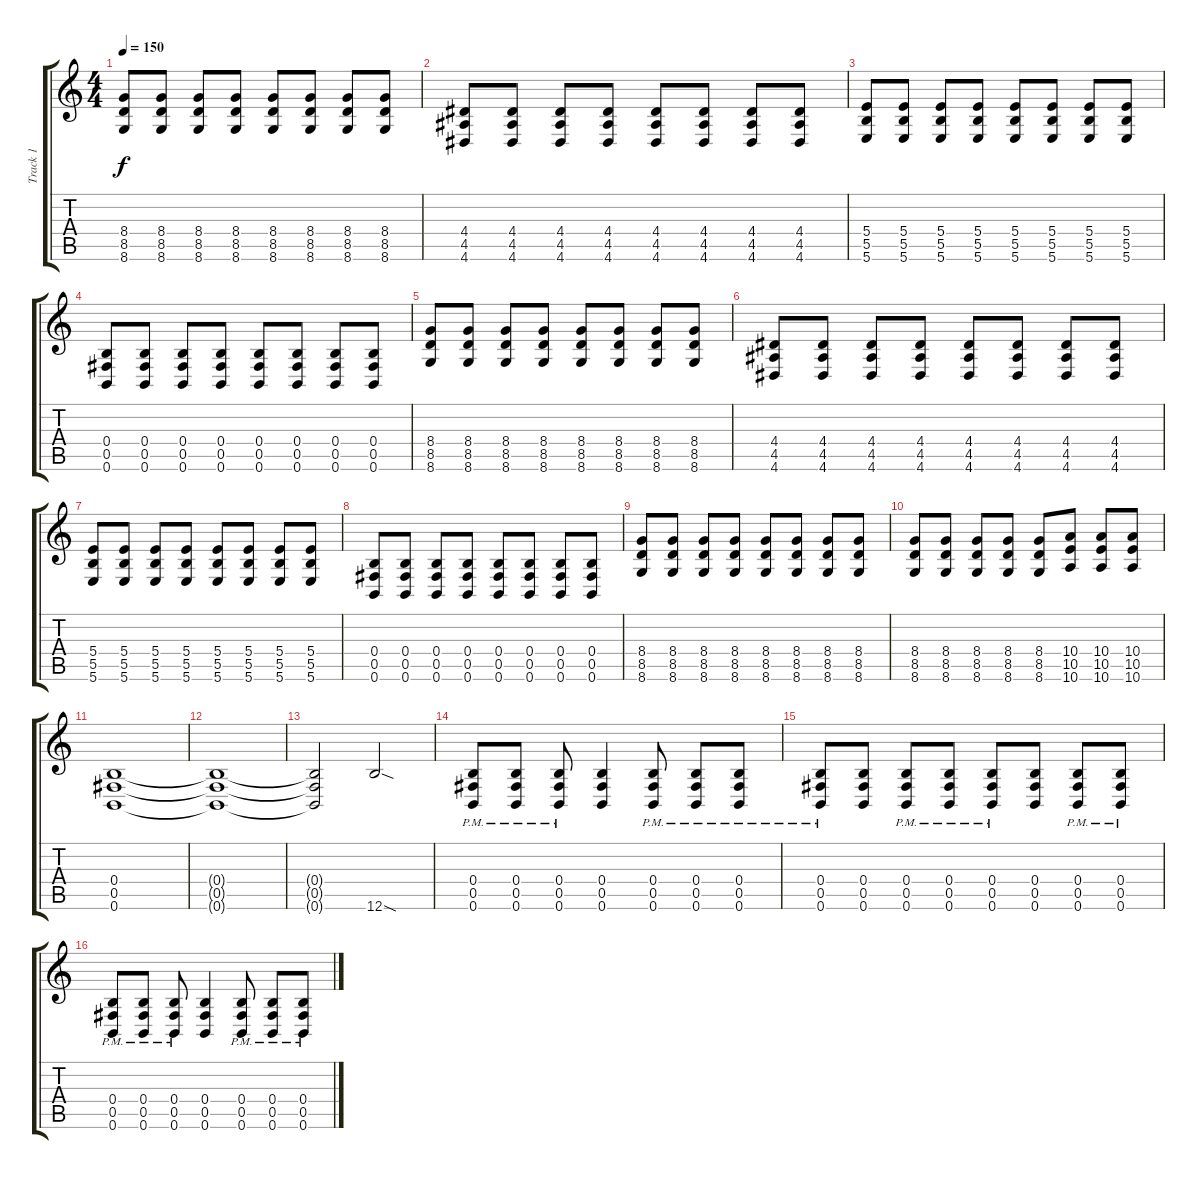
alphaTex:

\track ("Track 1" "Track 1") {instrument distortionguitar}
\staff {score tabs}
\tuning (Db4 Ab3 E3 B2 Gb2 B1) {hide}
\ts (4 4)
\tempo 150
\clef g2
\ks c
(8.4 8.5 8.6).8{dy f} (8.4 8.5 8.6).8 (8.4 8.5 8.6).8 (8.4 8.5 8.6).8 (8.4 8.5 8.6).8 (8.4 8.5 8.6).8 (8.4 8.5 8.6).8 (8.4 8.5 8.6).8 |
(4.4 4.5 4.6).8 (4.4 4.5 4.6).8 (4.4 4.5 4.6).8 (4.4 4.5 4.6).8 (4.4 4.5 4.6).8 (4.4 4.5 4.6).8 (4.4 4.5 4.6).8 (4.4 4.5 4.6).8 |
(5.4 5.5 5.6).8 (5.4 5.5 5.6).8 (5.4 5.5 5.6).8 (5.4 5.5 5.6).8 (5.4 5.5 5.6).8 (5.4 5.5 5.6).8 (5.4 5.5 5.6).8 (5.4 5.5 5.6).8 |
(0.4 0.5 0.6).8 (0.4 0.5 0.6).8 (0.4 0.5 0.6).8 (0.4 0.5 0.6).8 (0.4 0.5 0.6).8 (0.4 0.5 0.6).8 (0.4 0.5 0.6).8 (0.4 0.5 0.6).8 |
(8.4 8.5 8.6).8 (8.4 8.5 8.6).8 (8.4 8.5 8.6).8 (8.4 8.5 8.6).8 (8.4 8.5 8.6).8 (8.4 8.5 8.6).8 (8.4 8.5 8.6).8 (8.4 8.5 8.6).8 |
(4.4 4.5 4.6).8 (4.4 4.5 4.6).8 (4.4 4.5 4.6).8 (4.4 4.5 4.6).8 (4.4 4.5 4.6).8 (4.4 4.5 4.6).8 (4.4 4.5 4.6).8 (4.4 4.5 4.6).8 |
(5.4 5.5 5.6).8 (5.4 5.5 5.6).8 (5.4 5.5 5.6).8 (5.4 5.5 5.6).8 (5.4 5.5 5.6).8 (5.4 5.5 5.6).8 (5.4 5.5 5.6).8 (5.4 5.5 5.6).8 |
(0.4 0.5 0.6).8 (0.4 0.5 0.6).8 (0.4 0.5 0.6).8 (0.4 0.5 0.6).8 (0.4 0.5 0.6).8 (0.4 0.5 0.6).8 (0.4 0.5 0.6).8 (0.4 0.5 0.6).8 |
(8.4 8.5 8.6).8 (8.4 8.5 8.6).8 (8.4 8.5 8.6).8 (8.4 8.5 8.6).8 (8.4 8.5 8.6).8 (8.4 8.5 8.6).8 (8.4 8.5 8.6).8 (8.4 8.5 8.6).8 |
(8.4 8.5 8.6).8 (8.4 8.5 8.6).8 (8.4 8.5 8.6).8 (8.4 8.5 8.6).8 (8.4 8.5 8.6).8 (10.4 10.5 10.6).8 (10.4 10.5 10.6).8 (10.4 10.5 10.6).8 |
(0.4 0.5 0.6).1 |
(0.4{t} 0.5{t} 0.6{t}).1 |
(0.4{t} 0.5{t} 0.6{t}).2 12.6{sod}.2 |
(0.4{pm} 0.5{pm} 0.6{pm}).8 (0.4{pm} 0.5{pm} 0.6{pm}).8 (0.4{pm} 0.5{pm} 0.6{pm}).8 (0.4 0.5 0.6).4 (0.4{pm} 0.5{pm} 0.6{pm}).8 (0.4{pm} 0.5{pm} 0.6{pm}).8 (0.4{pm} 0.5{pm} 0.6{pm}).8 |
(0.4{pm} 0.5{pm} 0.6{pm}).8 (0.4 0.5 0.6).8 (0.4{pm} 0.5{pm} 0.6{pm}).8 (0.4{pm} 0.5{pm} 0.6{pm}).8 (0.4{pm} 0.5{pm} 0.6{pm}).8 (0.4 0.5 0.6).8 (0.4{pm} 0.5{pm} 0.6{pm}).8 (0.4{pm} 0.5{pm} 0.6{pm}).8 |
(0.4{pm} 0.5{pm} 0.6{pm}).8 (0.4{pm} 0.5{pm} 0.6{pm}).8 (0.4{pm} 0.5{pm} 0.6{pm}).8 (0.4 0.5 0.6).4 (0.4{pm} 0.5{pm} 0.6{pm}).8 (0.4{pm} 0.5{pm} 0.6{pm}).8 (0.4{pm} 0.5{pm} 0.6{pm}).8
